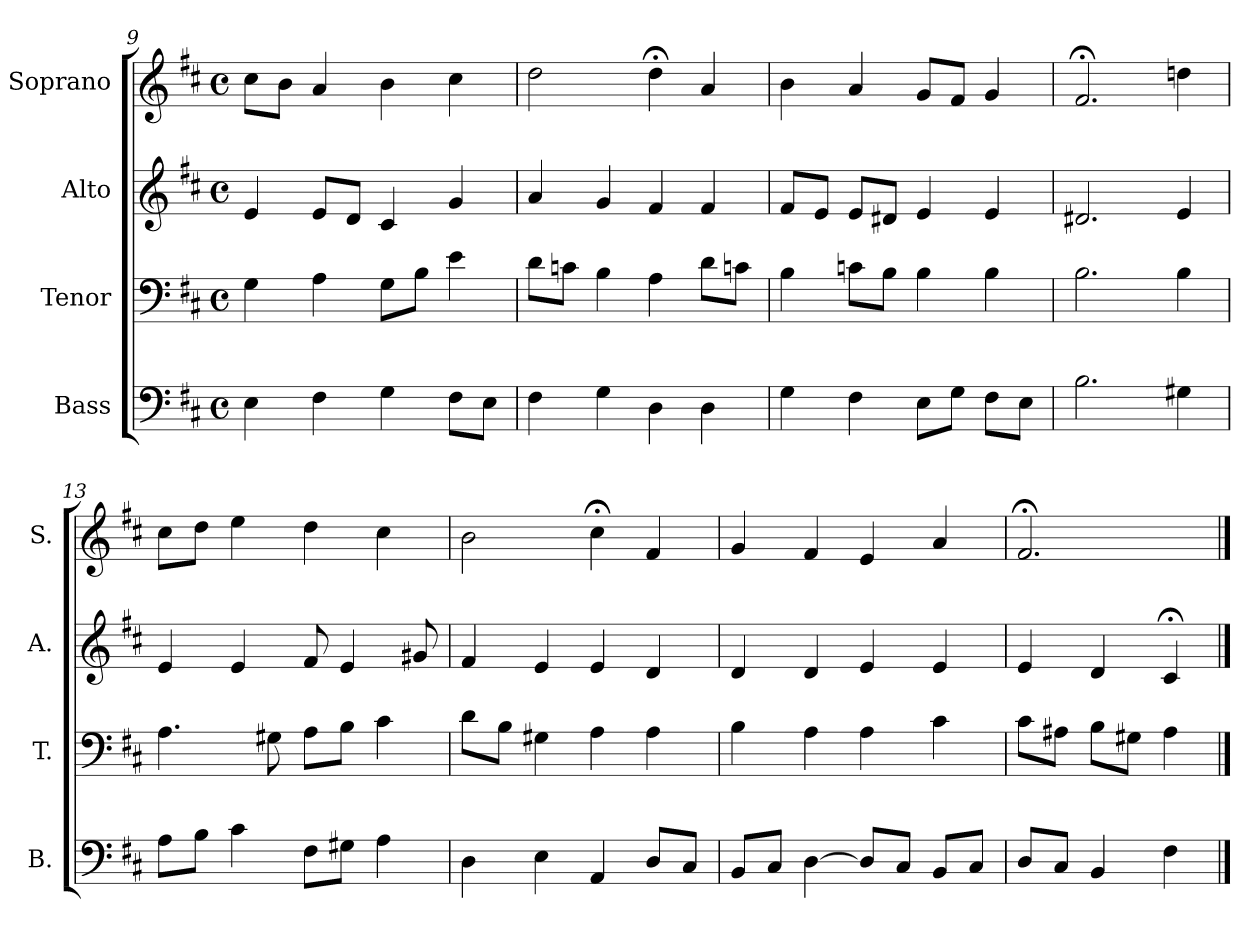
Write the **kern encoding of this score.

**kern	**kern	**kern	**kern
*part4	*part3	*part2	*part1
*staff4	*staff3	*staff2	*staff1
*I"Bass	*I"Tenor	*I"Alto	*I"Soprano
*I'B.	*I'T.	*I'A.	*I'S.
*clefF4	*clefF4	*clefG2	*clefG2
*k[f#c#]	*k[f#c#]	*k[f#c#]	*k[f#c#]
*b:	*b:	*b:	*b:
*M4/4	*M4/4	*M4/4	*M4/4
*met(c)	*met(c)	*met(c)	*met(c)
=9	=9	=9	=9
4E\	4G\	4e/	8cc#\L
.	.	.	8b\J
4F#\	4A\	8e/L	4a/
.	.	8d/J	.
4G\	8G\L	4c#/	4b\
.	8B\J	.	.
8F#\L	4e\	4g/	4cc#\
8E\J	.	.	.
=10	=10	=10	=10
4F#\	8d\L	4a/	2dd\
.	8cn\J	.	.
4G\	4B\	4g/	.
4D\	4A\	4f#/	4dd;<\
4D\	8d\L	4f#/	4a/
.	8cn\J	.	.
=11	=11	=11	=11
4G\	4B\	8f#/L	4b\
.	.	8e/J	.
4F#\	8cn\L	8e/L	4a/
.	8B\J	8d#X/J	.
8E\L	4B\	4e/	8g/L
8G\J	.	.	8f#/J
8F#\L	4B\	4e/	4g/
8E\J	.	.	.
!!LO:PB:g=z
=12	=12	=12	=12
2.B\	2.B\	2.d#X/	2.f#;</
4G#X\	4B\	4e/	4ddn\
=13	=13	=13	=13
8A\L	4.A\	4e/	8cc#\L
8B\J	.	.	8dd\J
4c#\	.	4e/	4ee\
.	8G#X\	.	.
8F#\L	8A\L	8f#/	4dd\
8G#X\J	8B\J	4e/	.
4A\	4c#\	.	4cc#\
.	.	8g#X/	.
=14	=14	=14	=14
4D\	8d\L	4f#/	2b\
.	8B\J	.	.
4E\	4G#X\	4e/	.
4AA/	4A\	4e/	4cc#;<\
8D/L	4A\	4d/	4f#/
8C#/J	.	.	.
=15	=15	=15	=15
8BB/L	4B\	4d/	4g/
8C#/J	.	.	.
[4D\	4A\	4d/	4f#/
8D/L]	4A\	4e/	4e/
8C#/J	.	.	.
8BB/L	4c#\	4e/	4a/
8C#/J	.	.	.
=16	=16	=16	=16
8D/L	8c#\L	4e/	2.f#;</
8C#/J	8A#X\J	.	.
4BB/	8B\L	4d/	.
.	8G#X\J	.	.
4F#\	4A#\	4c#;</	.
==	==	==	==
*-	*-	*-	*-
